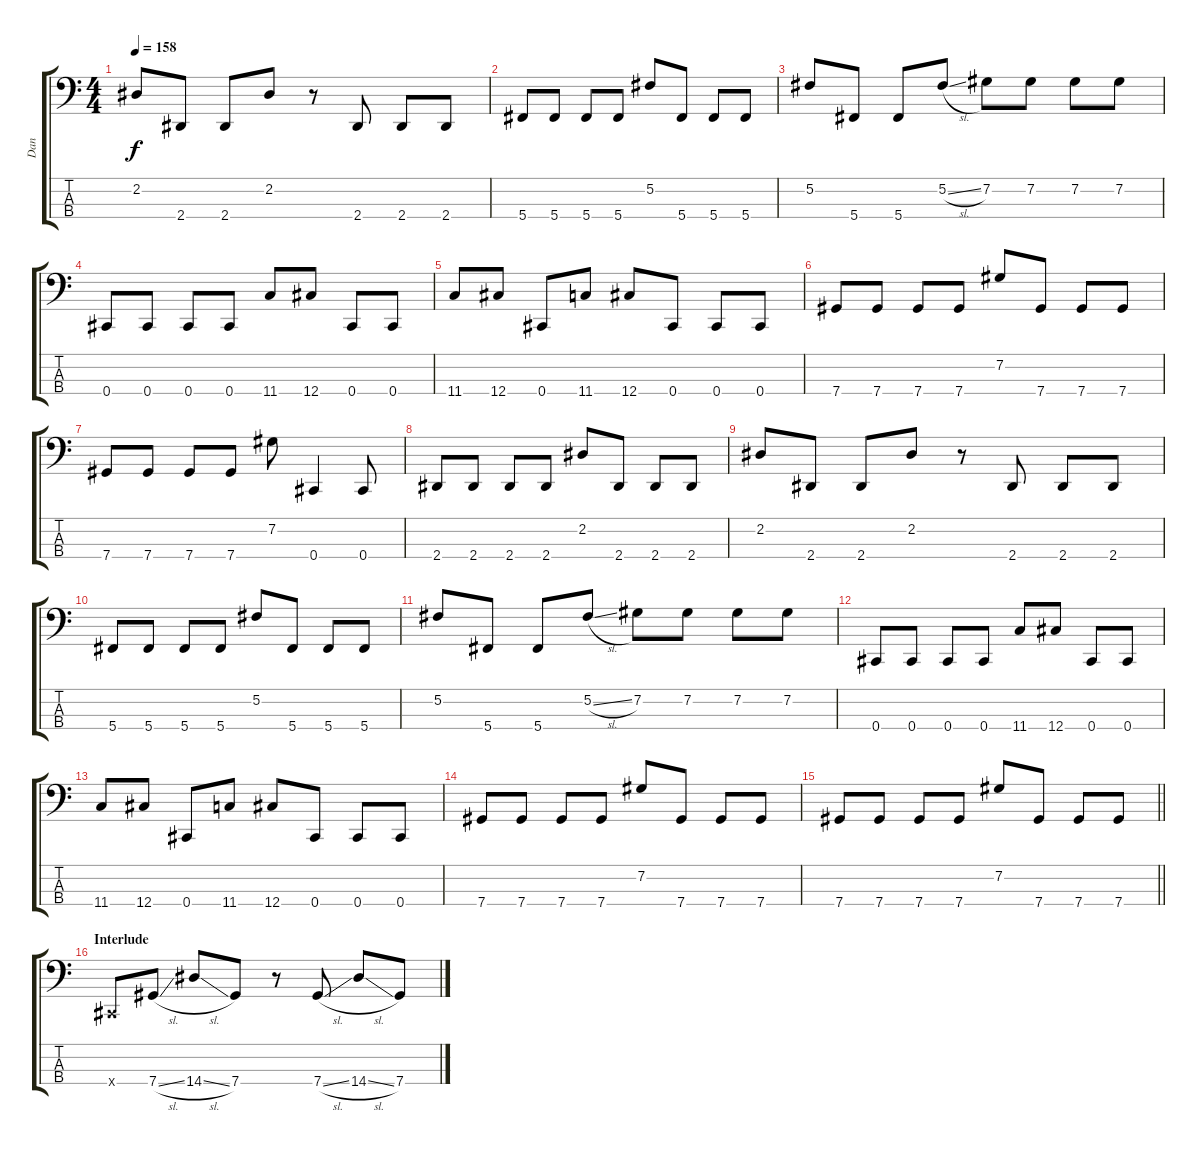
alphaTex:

\track ("Dan" "Dan") {instrument electricbasspick}
\staff {score tabs}
\tuning (Gb2 Db2 Ab1 Db1) {hide}
\ts (4 4)
\tempo 158
\clef f4
\ks c
2.2.8{dy f} 2.4.8 2.4.8 2.2.8 r.8 2.4.8 2.4.8 2.4.8 |
5.4.8 5.4.8 5.4.8 5.4.8 5.2.8 5.4.8 5.4.8 5.4.8 |
5.2.8 5.4.8 5.4.8 5.2{sl}.8 7.2.8 7.2.8 7.2.8 7.2.8 |
0.4.8 0.4.8 0.4.8 0.4.8 11.4.8 12.4.8 0.4.8 0.4.8 |
11.4.8 12.4.8 0.4.8 11.4.8 12.4.8 0.4.8 0.4.8 0.4.8 |
7.4.8 7.4.8 7.4.8 7.4.8 7.2.8 7.4.8 7.4.8 7.4.8 |
7.4.8 7.4.8 7.4.8 7.4.8 7.2.8 0.4.4 0.4.8 |
2.4.8 2.4.8 2.4.8 2.4.8 2.2.8 2.4.8 2.4.8 2.4.8 |
2.2.8 2.4.8 2.4.8 2.2.8 r.8 2.4.8 2.4.8 2.4.8 |
5.4.8 5.4.8 5.4.8 5.4.8 5.2.8 5.4.8 5.4.8 5.4.8 |
5.2.8 5.4.8 5.4.8 5.2{sl}.8 7.2.8 7.2.8 7.2.8 7.2.8 |
0.4.8 0.4.8 0.4.8 0.4.8 11.4.8 12.4.8 0.4.8 0.4.8 |
11.4.8 12.4.8 0.4.8 11.4.8 12.4.8 0.4.8 0.4.8 0.4.8 |
7.4.8 7.4.8 7.4.8 7.4.8 7.2.8 7.4.8 7.4.8 7.4.8 |
\barLineRight lightlight
7.4.8 7.4.8 7.4.8 7.4.8 7.2.8 7.4.8 7.4.8 7.4.8 |
\section ("" "Interlude")
0.4{x}.8 7.4{sl}.8 14.4{sl}.8 7.4.8 r.8 7.4{sl}.8 14.4{sl}.8 7.4.8
